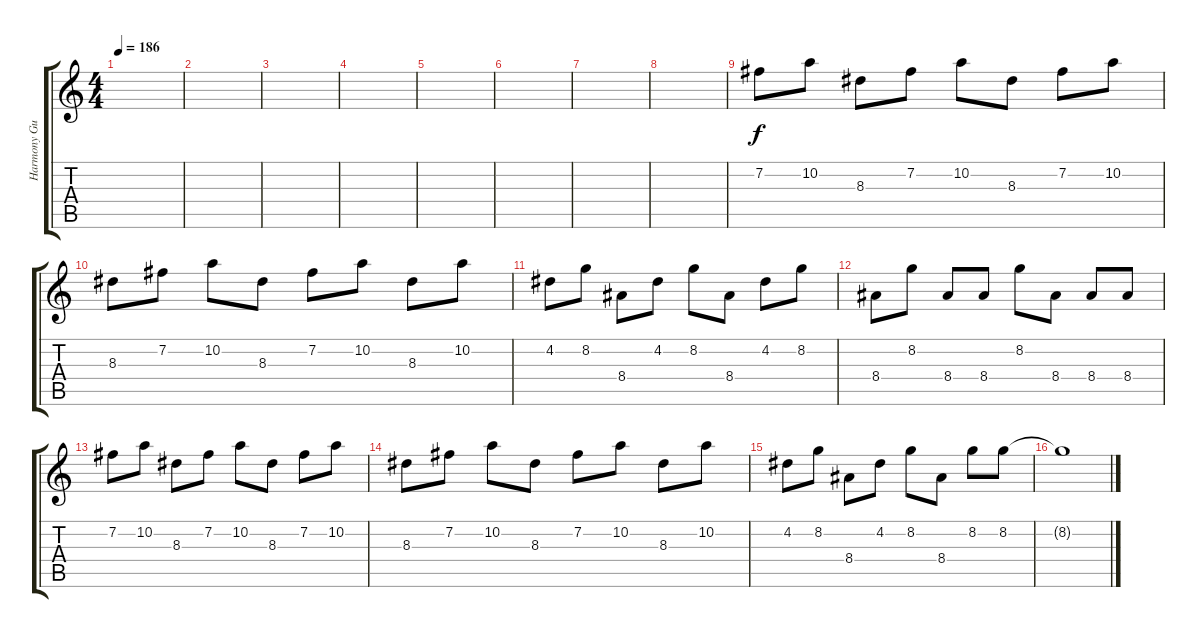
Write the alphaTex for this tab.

\track ("Harmony Guitar" "Harmony Gu") {instrument distortionguitar}
\staff {score tabs}
\tuning (E4 B3 G3 D3 A2 E2) {hide}
\ts (4 4)
\tempo 186
\clef g2
\ks c
|
|
|
|
|
|
|
|
7.2.8 10.2.8 8.3.8 7.2.8 10.2.8 8.3.8 7.2.8 10.2.8 |
8.3.8 7.2.8 10.2.8 8.3.8 7.2.8 10.2.8 8.3.8 10.2.8 |
4.2.8 8.2.8 8.4.8 4.2.8 8.2.8 8.4.8 4.2.8 8.2.8 |
8.4.8 8.2.8 8.4.8 8.4.8 8.2.8 8.4.8 8.4.8 8.4.8 |
7.2.8 10.2.8 8.3.8 7.2.8 10.2.8 8.3.8 7.2.8 10.2.8 |
8.3.8 7.2.8 10.2.8 8.3.8 7.2.8 10.2.8 8.3.8 10.2.8 |
4.2.8 8.2.8 8.4.8 4.2.8 8.2.8 8.4.8 8.2.8 8.2.8 |
8.2{t}.1
